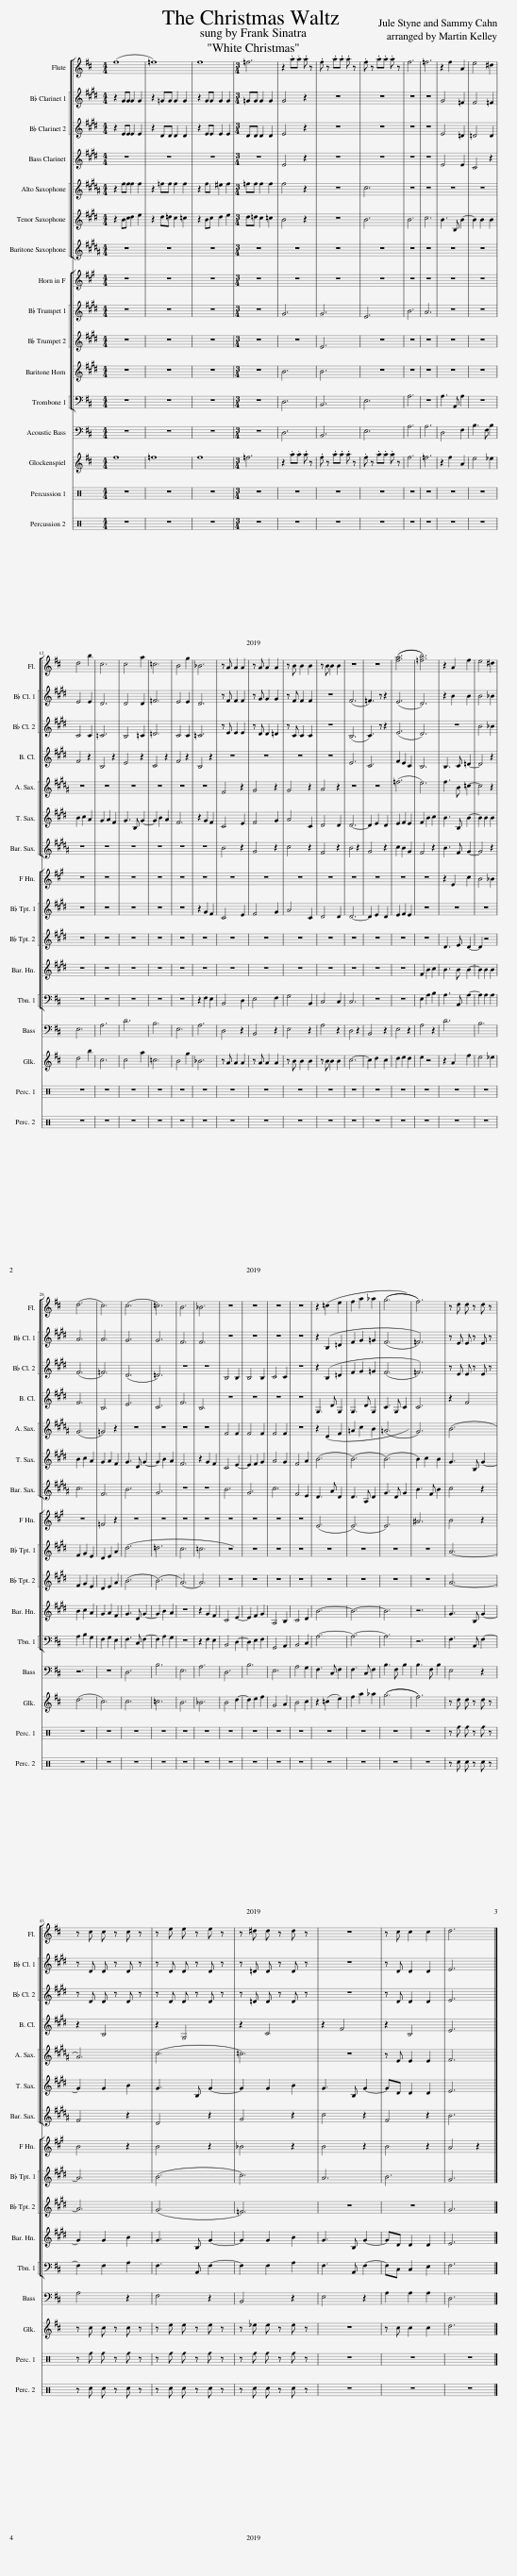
X:1
%%score [ 1 [ 2 3 ] 4 [ 5 6 7 ] ] [ 8 [ 9 10 ] 11 12 ] 13 14 15 16
L:1/8
M:4/4
I:linebreak $
K:D
V:1 treble
V:2 treble transpose=-2
V:3 treble transpose=-2
V:4 treble transpose=-14
V:5 treble transpose=-9
V:6 treble transpose=-14
V:7 treble transpose=-21
V:8 treble transpose=-7
V:9 treble transpose=-2
V:10 treble transpose=-2
V:11 treble transpose=-14
V:12 bass
V:13 bass transpose=-12
V:14 treble transpose=24
V:15 perc
K:none
V:16 perc
K:none
V:1
 (f8 | =f8) | f8 |[M:3/4] =f6 | z2 .a.a .a z | %5
 .f z .a.a .a z | .f z .a.a .a z | f6 | =f6 | z2 f2 A2 | %10
 e4 ^d2 |$ d4 b2 | c6 | c4 a2 | =c6 | %15
 B4 g2 | _B6 | z A A2 A2 | z A A2 A2 | z B B2 B2 | %20
 z B B2 B2 | z6 | z6 | (([fa]6 | [=fb]6)) | %25
 z2 A2 f2 | e4 ^d2 |$ (d6 | c6) | (c6 | %30
 =c6) | B6 | _B6 | z6 | z6 | %35
 z6 | z6 | z2 (=c2 e2) | f2 a2 _a2 | ((g6 | %40
 f6)) | z d d z d z |$ z c c z c z | z e e z e z | z ^d d z d z | %45
 z6 | z c c2 c2 | d6 |] %48
V:2
[K:E] z2 GG G2 G2 | z2 =GG G2 G2 | z2 GG G2 G2 |[M:3/4] =GG G2 G2 | G4 z2 | %5
 z6 | z6 | z6 | z6 | G4 =F2 | %10
 F4 =F2 |$ E4 E2 | D6 | D4 D2 | =F6 | %15
 E4 E2 | D6 | z F F2 F2 | z G G2 G2 | z F F2 F2 | %20
 z6 | (F6 | =F3) z z2 | (E6 | D6) | %25
 z2 B2 B2 | B4 _B2 |$ A6 | A6 | G6 | %30
 G6 | F6 | F6 | z6 | z6 | %35
 z6 | z6 | z2 (B,2 =D2 | F2 G2 =G2 | (F6 | %40
 =F6)) | z E E z E z |$ z D D z D z | z D D z D z | z =D D z D z | %45
 z6 | z D D2 D2 | E6 |] %48
V:3
[K:E] z2 EE E2 E2 | z2 DD D2 D2 | z2 EE E2 E2 |[M:3/4] DD D2 D2 | E4 z2 | %5
 z6 | z6 | z6 | z6 | E4 =D2 | %10
 =D4 D2 |$ C4 C2 | =C6 | B,4 =C2 | =D6 | %15
 C4 C2 | =C6 | z E E2 E2 | z D D2 =D2 | z C C2 C2 | %20
 z6 | (B,6 | C3) z z2 | (E6 | D6) | %25
 z6 | B4 _B2 |$ (F6 | =F6) | (D6 | %30
 =D6) | z6 | z6 | B,4 B,2 | B,4 B,2 | %35
 C4 C2 | z6 | z2 (B,2 =D2 | F2 G2 =G2 | (F6 | %40
 =F6)) | z E E z E z |$ z D D z D z | z D D z D z | z =D D z D z | %45
 z6 | z D D2 D2 | E6 |] %48
V:4
[K:E] z8 | z8 | z8 |[M:3/4] z6 | E4 z2 | %5
 z6 | z6 | z6 | z6 | E4 E2 | %10
 C4 z2 |$ F4 z2 | B,4 z2 | E4 z2 | C4 z2 | %15
 F4 z2 | B,4 z2 | z6 | z6 | z6 | %20
 z6 | E6 | C6 | F2 E2 C2 | B,6 | %25
 B,3 C =D2- | D4 z2 |$ F6 | B,6 | E6 | %30
 C6 | F6 | B,6 | z6 | z6 | %35
 z6 | z6 | G,3 D G,2 | G,3 D G,2 | C3 G, C2 | %40
 C6 | z2 F4 |$ z2 B,4 | z2 G,4 | z2 C4 | %45
 z2 F4 | z2 B,4 | E6 |] %48
V:5
[K:B] z2 ff f2 f2 | z2 =ff f2 f2 | z2 fx ^e2 f2 |[M:3/4] =ff f2 f2 | f4 z2 | %5
 z6 | c6 | z6 | z6 | z6 | %10
 z6 |$ z6 | z6 | z6 | z6 | %15
 z6 | z6 | F4 z2 | G4 z2 | G4 z2 | %20
 A4 z2 | z6 | z6 | (=f6 | e6) | %25
 f3 B =c2- | c4 z2 |$ (G6 | =G4) z2 | z6 | %30
 z6 | z6 | z6 | F4 F2 | F4 F2 | %35
 F4 F2 | z6 | z2 (D2 F2) | =A2 c2 B2 | (=A6 | %40
 G6) | (B6 |$ A6) | (c6 | =c6) | %45
 z6 | z E E2 E2 | F6 |] %48
V:6
[K:E] z2 Bc d2 e2 | z2 d[x=d] c2 =c2 | z2 B[xc] d2 e2 |[M:3/4] d=d c2 =c2 | B4 z2 | %5
 z6 | B6 | B6 | c6 | B3 B, B2- | %10
 B2 B2 B2 |$ B2 c2 A2 | G2 A2 F2 | G3 B, G2- | G2 B2 A2 | %15
 F6 | z2 G2 F2 | C4 E2 | F4 G2 | A4 C2 | %20
 D4 D2 | D6- | D2 E2 D2 | E2 F2 E2 | F2 B2 c2 | %25
 B3 B, B2- | B2 B2 B2 |$ B2 c2 A2 | G2 A2 F2 | G3 D G2- | %30
 G2 B2 A2 | F6 | z2 G2 F2 | C4 E2- | E2 F2 G2 | %35
 A4 G2 | F4 A2 | (B6 | (B6) | (B6) | %40
 B2) c2 B2 | G3 B, G2- |$ G2 G2 B2 | G3 B, G2- | G2 G2 B2 | %45
 G3 B, G2- | GD D2 D2 | E6 |] %48
V:7
[K:B] z8 | z8 | z8 |[M:3/4] z6 | z6 | %5
 z6 | z6 | z6 | z6 | z6 | %10
 z6 |$ z6 | z6 | z6 | z6 | %15
 z6 | z6 | B4 z2 | G4 z2 | c4 z2 | %20
 F4 z2 | B4 z2 | G4 z2 | c2 B2 G2 | F4 z2 | %25
 B3 F G2- | G4 z2 |$ c6 | F6 | B6 | %30
 G6 | z6 | z6 | B6 | G6 | %35
 c6 | F4 E2 | D3 A D2 | D3 A, D2 | G3 D G2 | %40
 B3 F B2 | c4 z2 |$ F4 z2 | D4 z2 | G4 z2 | %45
 c4 z2 | F4 z2 | B6 |] %48
V:8
[K:A] z8 | z8 | z8 |[M:3/4] z6 | z6 | %5
 z6 | z6 | z6 | z6 | z6 | %10
 z6 |$ z6 | z6 | z6 | z6 | %15
 z6 | z6 | z6 | z6 | z6 | %20
 z6 | z6 | z6 | z6 | z6 | %25
 z2 E2 c2 | B4 _B2 |$ z6 | =F4 z2 | z6 | %30
 z6 | z6 | z6 | z6 | z6 | %35
 z6 | z6 | (E6 | (E6) | E6) | %40
 ^A6 | B4 z2 |$ B4 z2 | B4 z2 | _B4 z2 | %45
 B4 z2 | B4 z2 | A4 z2 |] %48
V:9
[K:E] z8 | z8 | z8 |[M:3/4] z6 | G6 | %5
 G6 | E6 | B6 | A6 | z6 | %10
 z6 |$ z6 | z6 | z6 | z6 | %15
 z6 | z2 G2 F2 | C4 E2 | F4 G2 | A4 C2 | %20
 D4 D2 | D6- | D2 E2 D2 | E2 F2 E2 | z6 | %25
 z6 | z6 |$ F2 G2 E2 | D2 E2 A2 | (d6 | %30
 =d6) | c6 | =c6 | z6 | z6 | %35
 z6 | z6 | z6 | z6 | z6 | %40
 z6 | A6- |$ A6 | (B6 | c6) | %45
 A6 | B6 | G6 |] %48
V:10
[K:E] z8 | z8 | z8 |[M:3/4] z6 | z6 | %5
 E6 | z6 | z6 | z6 | z6 | %10
 z6 |$ z6 | z6 | z6 | z6 | %15
 z6 | z6 | z6 | z6 | z6 | %20
 z6 | z6 | z6 | z6 | z6 | %25
 D3 E D2- | D2 z4 |$ F2 G2 E2 | D2 E2 A2 | (B6 | %30
 (B6) | (A6) | A6) | z6 | z6 | %35
 z6 | z6 | z6 | z6 | z6 | %40
 z6 | A6- |$ A6 | (G6 | =F6) | %45
 z6 | z6 | G6 |] %48
V:11
[K:E] z8 | z8 | z8 |[M:3/4] z6 | B6 | %5
 B6 | z6 | z6 | z6 | z6 | %10
 z6 |$ z6 | z6 | z6 | z6 | %15
 z6 | z6 | z6 | z6 | z6 | %20
 z6 | z6 | z6 | z6 | F2 B2 c2 | %25
 B3 B B2- | B2 B2 B2 |$ B2 c2 A2 | G2 A2 F2 | G3 D G2- | %30
 G2 B2 A2 | z6 | z2 G2 F2 | C4 E2- | E2 F2 G2 | %35
 A,4 B,2 | C4 D2 | B6- | B6- | B6 | %40
 z6 | G3 B, G2- |$ G2 G2 B2 | G3 B, G2- | G2 G2 B2 | %45
 G3 B, G2- | GD D2 D2 | E6 |] %48
V:12
 z8 | z8 | z8 |[M:3/4] z6 | D,6 | %5
 B,,6 | E,6 | A,6 | z6 | A,3 A,, A,2 | %10
 z6 |$ z6 | z6 | z6 | z6 | %15
 z6 | z2 F,2 E,2 | B,,4 D,2 | E,4 F,2 | G,4 B,,2 | %20
 C,4 C,2 | C,6 | z6 | z6 | E,2 A,2 B,2 | %25
 A,3 A,, A,2- | A,2 A,2 A,2 |$ A,2 B,2 G,2 | F,2 G,2 E,2 | F,3 C, F,2- | %30
 F,2 A,2 G,2 | z6 | z2 F,2 E,2 | B,,4 D,2- | D,2 E,2 F,2 | %35
 G,,4 A,,2 | B,,4 C,2 | A,6- | A,6- | A,6 | %40
 z6 | F,3 A,, F,2- |$ F,2 F,2 A,2 | F,3 A,, F,2- | F,2 F,2 A,2 | %45
 F,3 A,, F,2- | F,C, C,2 E,2 | F,6 |] %48
V:13
 z8 | z8 | z8 |[M:3/4] z6 | D,6 | %5
 B,,6 | E,6 | A,6 | A,6 | D,4 F,2 | %10
 B,3 F, B,2 |$ E,6 | A,6 | D6 | B,6 | %15
 E,6 | A,6 | D,4 z2 | B,,4 z2 | E,4 z2 | %20
 A,4 z2 | D,4 z2 | B,,4 z2 | E,4 z2 | A,4 z2 | %25
 D6 | B,6 |$ z6 | z6 | D,6 | %30
 B,6 | E,6 | A,6 | D,6 | B,6 | %35
 E,6 | A,4 G,2 | F,3 C, F,2 | F,3 C, F,2 | B,3 F, B,2 | %40
 B,3 F, B,2 | E,4 z2 |$ A,4 z2 | F,4 z2 | B,,4 z2 | %45
 E,4 z2 | A,2 A,2 A,2 | D,6 |] %48
V:14
 f8 | =f8 | f8 |[M:3/4] =f6 | z2 .a.a .a z | %5
 .f z .a.a .a z | .f z .a.a .a z | f6 | =f6 | z2 f2 A2 | %10
 e4 _e2 |$ d4 b2 | c6 | c4 a2 | =c6 | %15
 B4 g2 | _B6 | z A A2 A2 | z A A2 A2 | z B B2 B2 | %20
 z B B2 B2 | c6- | c2 d2 c2 | d2 e2 d2 | e2 z4 | %25
 z2 A2 f2 | e4 _e2 |$ (d6 | c6) | c6 | %30
 =c6 | B6 | _B6 | B4 d2- | d2 e2 f2 | %35
 G4 A2 | B4 c2 | z2 (=c2 e2) | f2 a2 _a2 | ((g6 | %40
 f6)) | z d d z d z |$ z c c z c z | z e e z e z | z _e e z e z | %45
 z6 | z c c2 c2 | d6 |] %48
V:15
[K:C] z8 | z8 | z8 |[M:3/4] z6 | z6 | %5
 z6 | z6 | z6 | z6 | z6 | %10
 z6 |$ z6 | z6 | z6 | z6 | %15
 z6 | z6 | z6 | z6 | z6 | %20
 z6 | z6 | z6 | z6 | z6 | %25
 z6 | z6 |$ z6 | z6 | z6 | %30
 z6 | z6 | z6 | z6 | z6 | %35
 z6 | z6 | z6 | z6 | z6 | %40
 z6 | z _f _f z _f z |$ z _f _f z _f z | z _f _f z _f z | z _f _f z _f z | %45
 z6 | z6 | z6 |] %48
V:16
[K:C] z8 | z8 | z8 |[M:3/4] z6 | z6 | %5
 z6 | z6 | z6 | z6 | z6 | %10
 z6 |$ z6 | z6 | z6 | z6 | %15
 z6 | z6 | z6 | z6 | z6 | %20
 z6 | z6 | z6 | z6 | z6 | %25
 z6 | z6 |$ z6 | z6 | z6 | %30
 z6 | z6 | z6 | z6 | z6 | %35
 z6 | z6 | z6 | z6 | z6 | %40
 z6 | z c c z c z |$ z c c z c z | z c c z c z | z c c z c z | %45
 z6 | z6 | z6 |] %48
